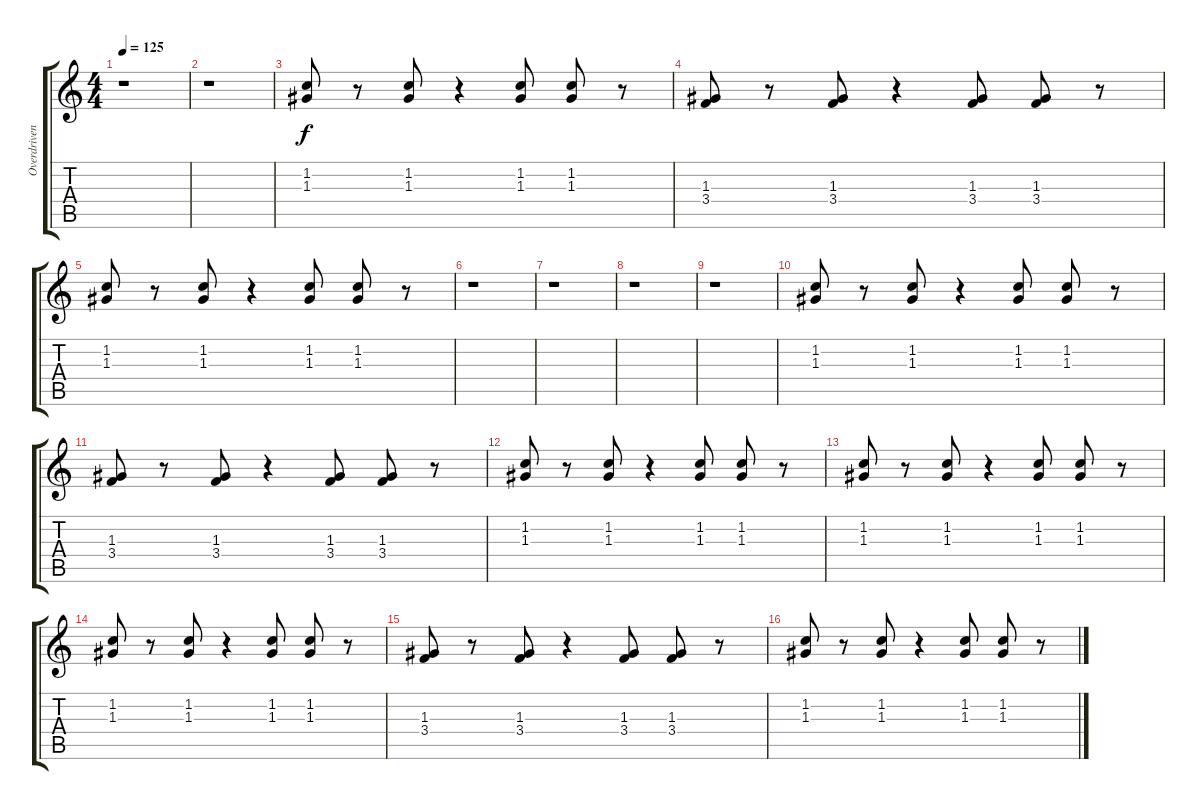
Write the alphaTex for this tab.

\track ("Overdriven" "Overdriven") {instrument overdrivenguitar}
\staff {score tabs}
\tuning (E4 B3 G3 D3 A2 E2) {hide}
\ts (4 4)
\tempo 125
\clef g2
\ks c
r.1{dy f} |
r.1 |
(1.2 1.3).8 r.8 (1.2 1.3).8 r.4 (1.2 1.3).8 (1.2 1.3).8 r.8 |
(1.3 3.4).8 r.8 (1.3 3.4).8 r.4 (1.3 3.4).8 (1.3 3.4).8 r.8 |
(1.2 1.3).8 r.8 (1.2 1.3).8 r.4 (1.2 1.3).8 (1.2 1.3).8 r.8 |
r.1 |
r.1 |
r.1 |
r.1 |
(1.2 1.3).8 r.8 (1.2 1.3).8 r.4 (1.2 1.3).8 (1.2 1.3).8 r.8 |
(1.3 3.4).8 r.8 (1.3 3.4).8 r.4 (1.3 3.4).8 (1.3 3.4).8 r.8 |
(1.2 1.3).8 r.8 (1.2 1.3).8 r.4 (1.2 1.3).8 (1.2 1.3).8 r.8 |
(1.2 1.3).8 r.8 (1.2 1.3).8 r.4 (1.2 1.3).8 (1.2 1.3).8 r.8 |
(1.2 1.3).8 r.8 (1.2 1.3).8 r.4 (1.2 1.3).8 (1.2 1.3).8 r.8 |
(1.3 3.4).8 r.8 (1.3 3.4).8 r.4 (1.3 3.4).8 (1.3 3.4).8 r.8 |
(1.2 1.3).8 r.8 (1.2 1.3).8 r.4 (1.2 1.3).8 (1.2 1.3).8 r.8
